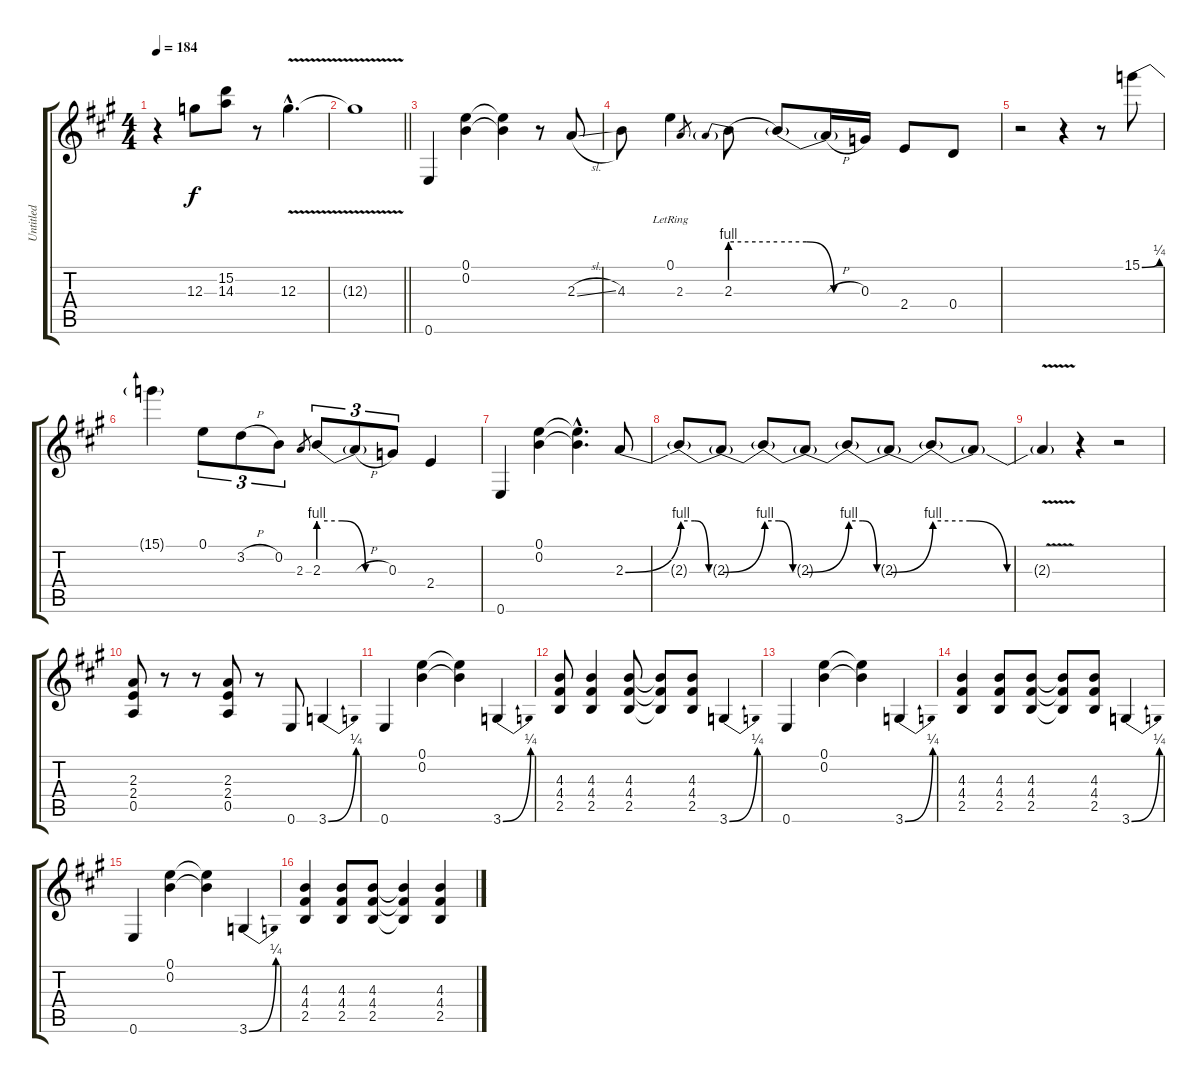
\track ("Untitled" "Untitled") {instrument distortionguitar}
\staff {score tabs}
\tuning (E4 B3 G3 D3 A2 E2) {hide}
\ts (4 4)
\tempo 184
\clef g2
\ks a
r.4{dy f} 12.3.8 (15.2 14.3).8 r.8 12.3{v hac}.4{d} |
\barLineRight lightlight
12.3{v t}.1 |
0.6.4 (0.1 0.2).4 (0.1{t} 0.2{t}).4 r.8 2.3{sl}.8 |
4.3.8 0.1{lr}.4 2.3.8{gr} 2.3{be (prebend 0 4 60 4)}.8 2.3{be (custom 0 4 20 4 40 0 60 0) t}.8 2.3{h t}.16 0.3.16 2.4.8 0.4.8 |
r.2 r.4 r.8 15.1{be (bend 0 0 60 1)}.8 |
15.1{t}.4 0.1.8{tu (3 2)} 3.2{h}.8{tu (3 2)} 0.2.8{tu (3 2)} 2.3.8{gr} 2.3{be (custom 0 4 20 4 40 0 60 0)}.8{tu (3 2)} 2.3{h t}.8{tu (3 2)} 0.3.8{tu (3 2)} 2.4.4 |
0.6.4 (0.1 0.2).4 (0.1{hac t} 0.2{hac t}).4{d} 2.3{be (bend 0 0 60 4)}.8 |
2.3{be (custom 0 4 20 4 40 0 60 0) t}.8 2.3{be (bend 0 0 60 4) t}.8 2.3{be (custom 0 4 20 4 40 0 60 0) t}.8 2.3{be (bend 0 0 60 4) t}.8 2.3{be (custom 0 4 20 4 40 0 60 0) t}.8 2.3{be (bend 0 0 60 4) t}.8 2.3{be (custom 0 4 20 4 40 0 60 0) t}.8 2.3{t}.8 |
2.3{v t}.4 r.4 r.2 |
(2.3 2.4 0.5).8 r.8 r.8 (2.3 2.4 0.5).8 r.8 0.6.8 3.6{be (bend 0 0 60 1)}.4 |
0.6.4 (0.1 0.2).4 (0.1{t} 0.2{t}).4 3.6{be (bend 0 0 60 1)}.4 |
(4.3 4.4 2.5).8 (4.3 4.4 2.5).4 (4.3 4.4 2.5).8 (4.3{t} 4.4{t} 2.5{t}).8 (4.3 4.4 2.5).8 3.6{be (bend 0 0 60 1)}.4 |
0.6.4 (0.1 0.2).4 (0.1{t} 0.2{t}).4 3.6{be (bend 0 0 60 1)}.4 |
(4.3 4.4 2.5).4 (4.3 4.4 2.5).8 (4.3 4.4 2.5).8 (4.3{t} 4.4{t} 2.5{t}).8 (4.3 4.4 2.5).8 3.6{be (bend 0 0 60 1)}.4 |
0.6.4 (0.1 0.2).4 (0.1{t} 0.2{t}).4 3.6{be (bend 0 0 60 1)}.4 |
(4.3 4.4 2.5).4 (4.3 4.4 2.5).8 (4.3 4.4 2.5).8 (4.3{t} 4.4{t} 2.5{t}).4 (4.3 4.4 2.5).4
